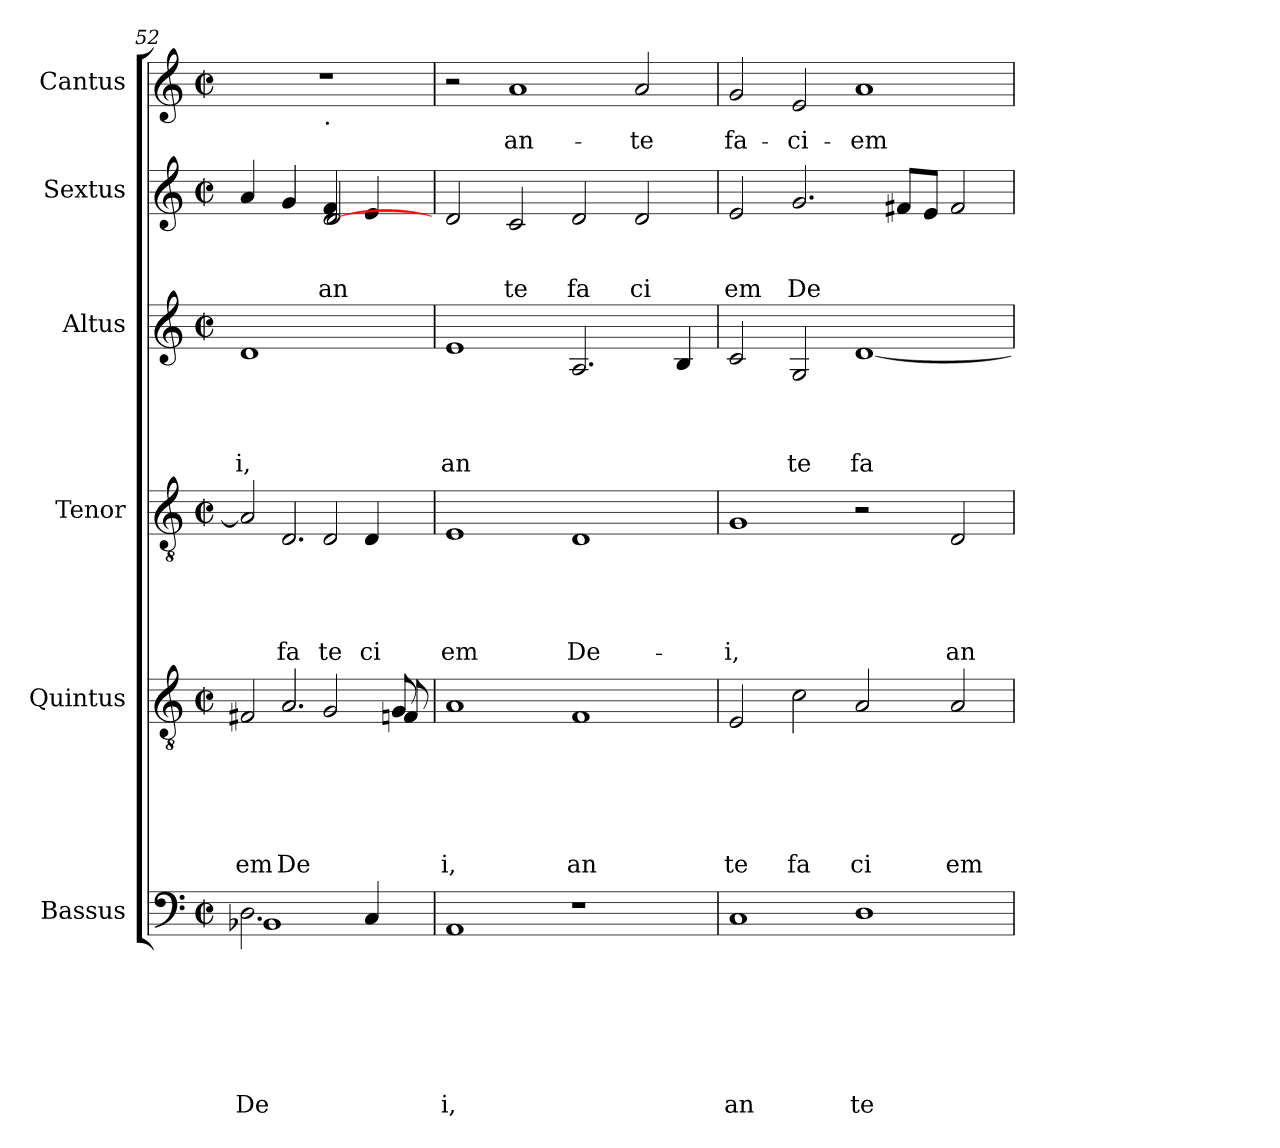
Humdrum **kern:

**kern	**text	**text	**text	**text	**text	**text	**text	**kern	**text	**text	**text	**text	**text	**text	**kern	**text	**text	**text	**text	**text	**kern	**text	**text	**text	**text	**kern	**text	**text	**text	**kern	**text
*part6	*part6	*part6	*part6	*part6	*part6	*part6	*part6	*part5	*part5	*part5	*part5	*part5	*part5	*part5	*part4	*part4	*part4	*part4	*part4	*part4	*part3	*part3	*part3	*part3	*part3	*part2	*part2	*part2	*part2	*part1	*part1
*staff6	*staff6	*staff6	*staff6	*staff6	*staff6	*staff6	*staff6	*staff5	*staff5	*staff5	*staff5	*staff5	*staff5	*staff5	*staff4	*staff4	*staff4	*staff4	*staff4	*staff4	*staff3	*staff3	*staff3	*staff3	*staff3	*staff2	*staff2	*staff2	*staff2	*staff1	*staff1
*I"Bassus	*	*	*	*	*	*	*	*I"Quintus	*	*	*	*	*	*	*I"Tenor	*	*	*	*	*	*I"Altus	*	*	*	*	*I"Sextus	*	*	*	*I"Cantus	*
*clefF4	*	*	*	*	*	*	*	*clefGv2	*	*	*	*	*	*	*clefGv2	*	*	*	*	*	*clefG2	*	*	*	*	*clefG2	*	*	*	*clefG2	*
*k[]	*	*	*	*	*	*	*	*k[]	*	*	*	*	*	*	*k[]	*	*	*	*	*	*k[]	*	*	*	*	*k[]	*	*	*	*k[]	*
*C:	*	*	*	*	*	*	*	*C:	*	*	*	*	*	*	*C:	*	*	*	*	*	*C:	*	*	*	*	*C:	*	*	*	*C:	*
*M2/2	*	*	*	*	*	*	*	*M2/2	*	*	*	*	*	*	*M2/2	*	*	*	*	*	*M2/2	*	*	*	*	*M2/2	*	*	*	*M2/2	*
*met(c|)	*	*	*	*	*	*	*	*met(c|)	*	*	*	*	*	*	*met(c|)	*	*	*	*	*	*met(c|)	*	*	*	*	*met(c|)	*	*	*	*met(c|)	*
=52	=52	=52	=52	=52	=52	=52	=52	=52	=52	=52	=52	=52	=52	=52	=52	=52	=52	=52	=52	=52	=52	=52	=52	=52	=52	=52	=52	=52	=52	=52	=52
!	!	!	!	!	!	!	!LO:LY:b	!	!	!	!	!	!	!LO:LY:b	!	!	!	!	!	!	!	!	!	!	!LO:LY:b	!	!	!	!	!	!
*^	*	*	*	*	*	*	*	*^	*	*	*	*	*	*	*^	*	*	*	*	*	*	*	*	*	*	*^	*	*	*	*^	*
*	*	*	*	*	*	*	*	*	*	*^	*	*	*	*	*	*	*	*^	*	*	*	*	*	*	*	*	*	*	*	*^	*	*	*	*	*	*
*	*	*	*	*	*	*	*	*	*	*	*^	*	*	*	*	*	*	*	*	*	*	*	*	*	*	*	*	*	*	*	*	*	*	*	*	*	*	*	*
2.D\	1BB-X	.	.	.	.	.	.	De	2F#X/	4ryy	2..ryy	2..ryy	.	.	.	.	.	em	2A/]	4ryy	2.ryy	.	.	.	.	.	1d	.	.	.	i,	4a/	2ryy	2ryy	.	.	.	1r	2ryy	.
!	!	!	!	!	!	!	!	!	!	!	!	!	!	!	!	!	!	!LO:LY:b	!	!	!	!	!	!	!	!LO:LY:b	!	!	!	!	!	!	!	!	!	!	!	!	!	!
.	.	.	.	.	.	.	.	.	.	2.A/	.	.	.	.	.	.	.	De	.	2.D/	.	.	.	.	.	fa-	.	.	.	.	.	4g/	.	.	.	.	.	.	.	.
!	!	!	!	!	!	!	!	!	!	!	!	!	!	!	!	!	!	!	!	!	!	!	!	!	!	!	!	!	!	!	!	!	!	!	!	!	!	!	!LO:TX:b:t=.	!
!	!	!	!	!	!	!	!	!	!	!	!	!	!	!	!	!	!	!	!	!	!	!	!	!	!	!LO:LY:b	!	!	!	!	!	!	!	!	!	!	!LO:LY:b	!	!	!
.	.	.	.	.	.	.	.	.	2G/	.	.	.	.	.	.	.	.	.	2D/	.	.	.	.	.	.	-te	.	.	.	.	.	4f/	2d/	[<2d/	.	.	an	.	2ryy	.
!	!	!	!	!	!	!	!	!	!	!	!	!	!	!	!	!	!	!	!	!	!	!	!	!	!	!LO:LY:b	!	!	!	!	!	!	!	!	!	!	!	!	!	!
4C/	.	.	.	.	.	.	.	.	.	.	.	.	.	.	.	.	.	.	.	.	4D/	.	.	.	.	-ci-	.	.	.	.	.	4e/	.	.	.	.	.	.	.	.
.	.	.	.	.	.	.	.	.	.	.	8G/	8Fn/	.	.	.	.	.	.	.	.	.	.	.	.	.	.	.	.	.	.	.	.	.	.	.	.	.	.	.	.
*v	*v	*	*	*	*	*	*	*	*	*	*	*	*	*	*	*	*	*	*v	*v	*v	*	*	*	*	*	*	*	*	*	*	*v	*v	*v	*	*	*	*	*	*
=53	=53	=53	=53	=53	=53	=53	=53	=53	=53	=53	=53	=53	=53	=53	=53	=53	=53	=53	=53	=53	=53	=53	=53	=53	=53	=53	=53	=53	=53	=53	=53	=53	=53	=53	=53
!	!	!	!	!	!	!	!LO:LY:b	!	!	!	!	!	!	!	!	!	!LO:LY:b	!	!	!	!	!	!LO:LY:b	!	!	!	!	!LO:LY:b	!	!	!	!	!	!	!
*	*	*	*	*	*	*	*	*v	*v	*v	*v	*	*	*	*	*	*	*	*	*	*	*	*	*	*	*	*	*	*	*	*	*	*v	*v	*
1AA	.	.	.	.	.	.	i,	1A	.	.	.	.	.	i,	1E	.	.	.	.	-em	1e	.	.	.	an	2d/	.	.	.	2r	.
!	!	!	!	!	!	!	!	!	!	!	!	!	!	!	!	!	!	!	!	!	!	!	!	!	!	!	!	!	!LO:LY:b	!	!LO:LY:b
.	.	.	.	.	.	.	.	.	.	.	.	.	.	.	.	.	.	.	.	.	.	.	.	.	.	2c/	.	.	te	1a	an-
!	!	!	!	!	!	!	!	!	!	!	!	!	!	!LO:LY:b	!	!	!	!	!	!LO:LY:b	!	!	!	!	!	!	!	!	!LO:LY:b	!	!
1r	.	.	.	.	.	.	.	1F	.	.	.	.	.	an	1D	.	.	.	.	De-	2.A/	.	.	.	.	2d/	.	.	fa	.	.
!	!	!	!	!	!	!	!	!	!	!	!	!	!	!	!	!	!	!	!	!	!	!	!	!	!	!	!	!	!LO:LY:b	!	!LO:LY:b
.	.	.	.	.	.	.	.	.	.	.	.	.	.	.	.	.	.	.	.	.	.	.	.	.	.	2d/	.	.	ci	2a/	-te
.	.	.	.	.	.	.	.	.	.	.	.	.	.	.	.	.	.	.	.	.	4B/	.	.	.	.	.	.	.	.	.	.
=54	=54	=54	=54	=54	=54	=54	=54	=54	=54	=54	=54	=54	=54	=54	=54	=54	=54	=54	=54	=54	=54	=54	=54	=54	=54	=54	=54	=54	=54	=54	=54
!	!	!	!	!	!	!	!LO:LY:b	!	!	!	!	!	!	!LO:LY:b	!	!	!	!	!	!LO:LY:b	!	!	!	!	!	!	!	!	!LO:LY:b	!	!LO:LY:b
1C	.	.	.	.	.	.	an	2E/	.	.	.	.	.	te	1G	.	.	.	.	-i,	2c/	.	.	.	.	2e/	.	.	em	2g/	fa-
!	!	!	!	!	!	!	!	!	!	!	!	!	!	!LO:LY:b	!	!	!	!	!	!	!	!	!	!	!LO:LY:b	!	!	!	!LO:LY:b	!	!LO:LY:b
.	.	.	.	.	.	.	.	2c\	.	.	.	.	.	fa	.	.	.	.	.	.	2G/	.	.	.	te	2.g/	.	.	De	2e/	-ci-
!	!	!	!	!	!	!	!LO:LY:b	!	!	!	!	!	!	!LO:LY:b	!	!	!	!	!	!	!	!	!	!	!LO:LY:b	!	!	!	!	!	!LO:LY:b
1D	.	.	.	.	.	.	te	2A/	.	.	.	.	.	ci	2r	.	.	.	.	.	[<1d	.	.	.	fa	.	.	.	.	1a	-em
.	.	.	.	.	.	.	.	.	.	.	.	.	.	.	.	.	.	.	.	.	.	.	.	.	.	8f#/L	.	.	.	.	.
.	.	.	.	.	.	.	.	.	.	.	.	.	.	.	.	.	.	.	.	.	.	.	.	.	.	8e/J	.	.	.	.	.
!	!	!	!	!	!	!	!	!	!	!	!	!	!	!LO:LY:b	!	!	!	!	!	!LO:LY:b	!	!	!	!	!	!	!	!	!	!	!
.	.	.	.	.	.	.	.	2A/	.	.	.	.	.	em	2D/	.	.	.	.	an-	.	.	.	.	.	2f#/	.	.	.	.	.
=	=	=	=	=	=	=	=	=	=	=	=	=	=	=	=	=	=	=	=	=	=	=	=	=	=	=	=	=	=	=	=
*-	*-	*-	*-	*-	*-	*-	*-	*-	*-	*-	*-	*-	*-	*-	*-	*-	*-	*-	*-	*-	*-	*-	*-	*-	*-	*-	*-	*-	*-	*-	*-
